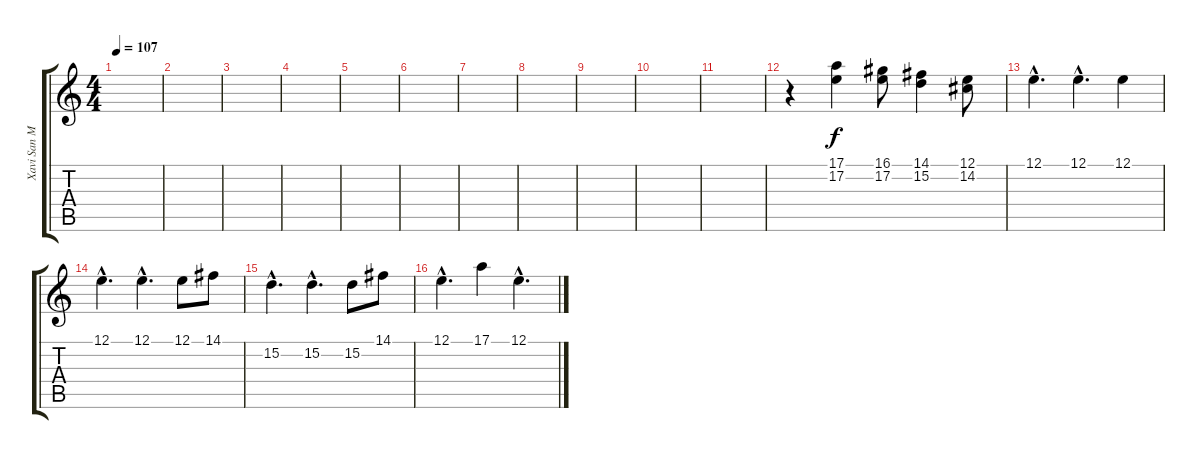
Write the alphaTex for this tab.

\track ("Xavi San Martin" "Xavi San M") {instrument acousticgrandpiano}
\staff {score tabs}
\tuning (E4 B3 G3 D3 A2 E2) {hide}
\ts (4 4)
\tempo 107
\clef g2
\ks c
|
|
|
|
|
|
|
|
|
|
|
r.4 (17.1 17.2).4 (16.1 17.2).8 (14.1 15.2).4 (12.1 14.2).8 |
12.1{hac}.4{d} 12.1{hac}.4{d} 12.1.4 |
12.1{hac}.4{d} 12.1{hac}.4{d} 12.1.8 14.1.8 |
15.2{hac}.4{d} 15.2{hac}.4{d} 15.2.8 14.1.8 |
12.1{hac}.4{d} 17.1.4 12.1{hac}.4{d}
